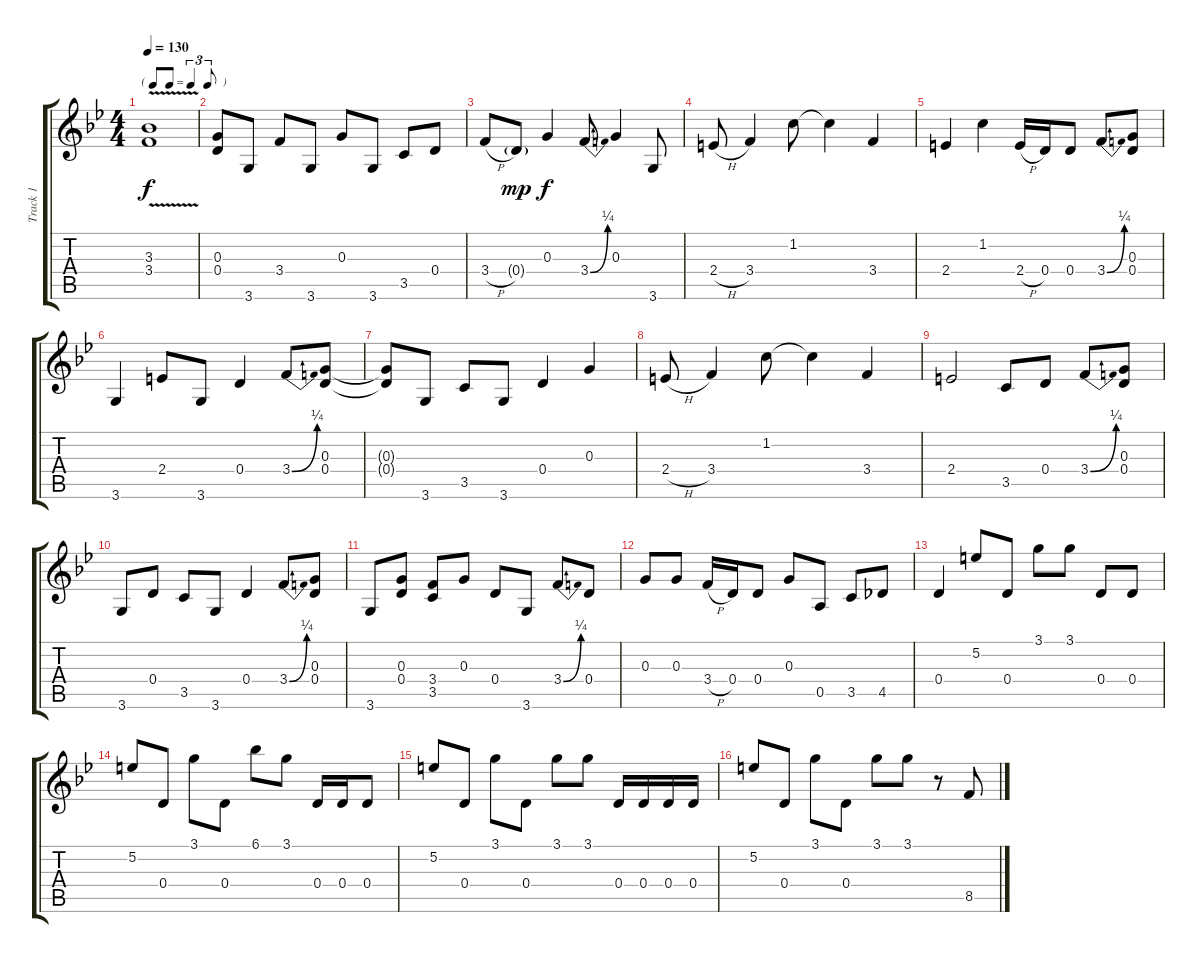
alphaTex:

\track ("Track 1" "Track 1") {instrument overdrivenguitar}
\staff {score tabs}
\tuning (E4 B3 G3 D3 A2 E2) {hide}
\ts (4 4)
\tf triplet8th
\tempo 130
\clef g2
\ks bb
(3.3 3.4{v}).1{dy f} |
(0.3 0.4).8 3.6.8 3.4.8 3.6.8 0.3.8 3.6.8 3.5.8 0.4.8 |
3.4{h}.8 0.4{g}.8{dy mp} 0.3.4{dy f} 3.4{be (bend 0 0 60 1)}.8 0.3.4 3.6.8 |
2.4{h}.8 3.4.4 1.2.8 1.2{t}.4 3.4.4 |
2.4.4 1.2.4 2.4{h}.16 0.4.16 0.4.8 3.4{be (bend 0 0 60 1)}.8 (0.3 0.4).8 |
3.6.4 2.4.8 3.6.8 0.4.4 3.4{be (bend 0 0 60 1)}.8 (0.3 0.4).8 |
(0.3{t} 0.4{t}).8 3.6.8 3.5.8 3.6.8 0.4.4 0.3.4 |
2.4{h}.8 3.4.4 1.2.8 1.2{t}.4 3.4.4 |
2.4.2 3.5.8 0.4.8 3.4{be (bend 0 0 60 1)}.8 (0.3 0.4).8 |
3.6.8 0.4.8 3.5.8 3.6.8 0.4.4 3.4{be (bend 0 0 60 1)}.8 (0.3 0.4).8 |
3.6.8 (0.3 0.4).8 (3.4 3.5).8 0.3.8 0.4.8 3.6.8 3.4{be (bend 0 0 60 1)}.8 0.4.8 |
0.3.8 0.3.8 3.4{h}.16 0.4.16 0.4.8 0.3.8 0.5.8 3.5.8 4.5.8 |
0.4.4 5.2.8 0.4.8 3.1.8 3.1.8 0.4.8 0.4.8 |
5.2.8 0.4.8 3.1.8 0.4.8 6.1.8 3.1.8 0.4.16 0.4.16 0.4.8 |
5.2.8 0.4.8 3.1.8 0.4.8 3.1.8 3.1.8 0.4.16 0.4.16 0.4.16 0.4.16 |
5.2.8 0.4.8 3.1.8 0.4.8 3.1.8 3.1.8 r.8 8.5.8
